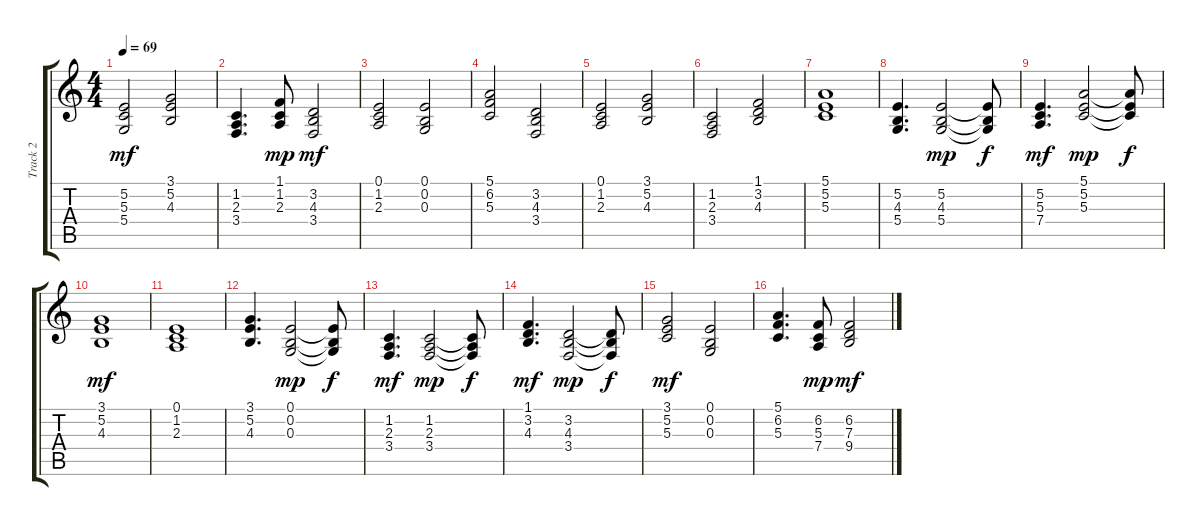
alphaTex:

\track ("Track 2" "Track 2") {instrument electricpiano2}
\staff {score tabs}
\tuning (E4 B3 G3 D3 A2 E2) {hide}
\ts (4 4)
\tempo 69
\clef g2
\ks c
(5.2 5.3 5.4).2{dy mf} (3.1 5.2 4.3).2 |
(1.2 2.3 3.4).4{d} (1.1 1.2 2.3).8{dy mp} (3.2 4.3 3.4).2{dy mf} |
(0.1 1.2 2.3).2 (0.1 0.2 0.3).2 |
(5.1 6.2 5.3).2 (3.2 4.3 3.4).2 |
(0.1 1.2 2.3).2 (3.1 5.2 4.3).2 |
(1.2 2.3 3.4).2 (1.1 3.2 4.3).2 |
(5.1 5.2 5.3).1 |
(5.2 4.3 5.4).4{d} (5.2 4.3 5.4).2{dy mp} (5.2{t} 4.3{t} 5.4{t}).8{dy f} |
(5.2 5.3 7.4).4{d dy mf} (5.1 5.2 5.3).2{dy mp} (5.1{t} 5.2{t} 5.3{t}).8{dy f} |
(3.1 5.2 4.3).1{dy mf} |
(0.1 1.2 2.3).1 |
(3.1 5.2 4.3).4{d} (0.1 0.2 0.3).2{dy mp} (0.1{t} 0.2{t} 0.3{t}).8{dy f} |
(1.2 2.3 3.4).4{d dy mf} (1.2 2.3 3.4).2{dy mp} (1.2{t} 2.3{t} 3.4{t}).8{dy f} |
(1.1 3.2 4.3).4{d dy mf} (3.2 4.3 3.4).2{dy mp} (3.2{t} 4.3{t} 3.4{t}).8{dy f} |
(3.1 5.2 5.3).2{dy mf} (0.1 0.2 0.3).2 |
(5.1 6.2 5.3).4{d} (6.2 5.3 7.4).8{dy mp} (6.2 7.3 9.4).2{dy mf}
